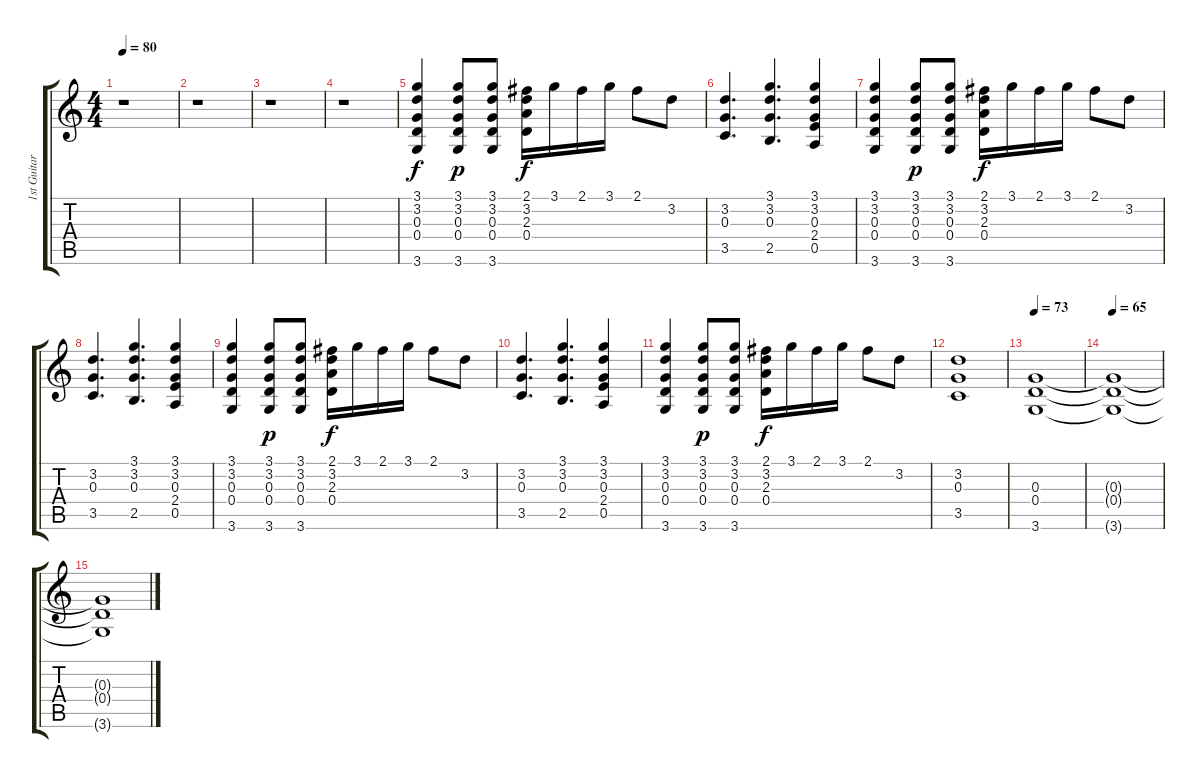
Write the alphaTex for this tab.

\track ("1st Guitar" "1st Guitar") {instrument distortionguitar}
\staff {score tabs}
\tuning (E4 B3 G3 D3 A2 E2) {hide}
\ts (4 4)
\tempo 80
\clef g2
\ks c
r.1{dy f} |
r.1 |
r.1 |
r.1 |
(3.1 3.2 0.3 0.4 3.6).4 (3.1 3.2 0.3 0.4 3.6).8{dy p} (3.1 3.2 0.3 0.4 3.6).8 (2.1 3.2 2.3 0.4).16{dy f} 3.1.16 2.1.16 3.1.16 2.1.8 3.2.8 |
(3.2 0.3 3.5).4{d} (3.1 3.2 0.3 2.5).4{d} (3.1 3.2 0.3 2.4 0.5).4 |
(3.1 3.2 0.3 0.4 3.6).4 (3.1 3.2 0.3 0.4 3.6).8{dy p} (3.1 3.2 0.3 0.4 3.6).8 (2.1 3.2 2.3 0.4).16{dy f} 3.1.16 2.1.16 3.1.16 2.1.8 3.2.8 |
(3.2 0.3 3.5).4{d} (3.1 3.2 0.3 2.5).4{d} (3.1 3.2 0.3 2.4 0.5).4 |
(3.1 3.2 0.3 0.4 3.6).4 (3.1 3.2 0.3 0.4 3.6).8{dy p} (3.1 3.2 0.3 0.4 3.6).8 (2.1 3.2 2.3 0.4).16{dy f} 3.1.16 2.1.16 3.1.16 2.1.8 3.2.8 |
(3.2 0.3 3.5).4{d} (3.1 3.2 0.3 2.5).4{d} (3.1 3.2 0.3 2.4 0.5).4 |
(3.1 3.2 0.3 0.4 3.6).4 (3.1 3.2 0.3 0.4 3.6).8{dy p} (3.1 3.2 0.3 0.4 3.6).8 (2.1 3.2 2.3 0.4).16{dy f} 3.1.16 2.1.16 3.1.16 2.1.8 3.2.8 |
(3.2 0.3 3.5).1 |
\tempo 73
(0.3 0.4 3.6).1 |
\tempo 65
(0.3{t} 0.4{t} 3.6{t}).1 |
(0.3{t} 0.4{t} 3.6{t}).1
